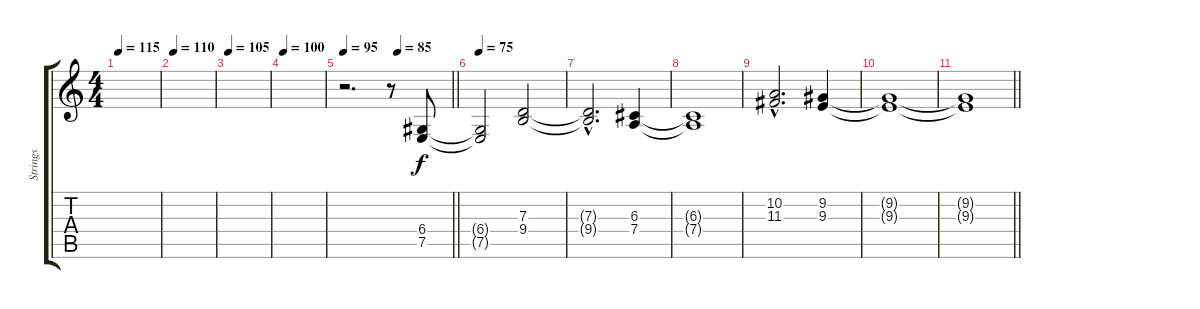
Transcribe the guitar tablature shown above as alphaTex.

\track ("Strings" "Strings") {instrument stringensemble2}
\staff {score tabs}
\tuning (E4 B3 G3 D3 A2 E2) {hide}
\ts (4 4)
\tempo 115
\clef g2
\ks c
|
\tempo 110
|
\tempo 105
|
\tempo 100
|
\tempo 95
\tempo (85 0.5)
\barLineRight lightlight
r.2{d} r.8 (6.4 7.5).8 |
\tempo 75
(6.4{t} 7.5{t}).2 (7.3 9.4).2 |
(7.3{hac t} 9.4{hac t}).2{d} (6.3 7.4).4 |
(6.3{t} 7.4{t}).1 |
(10.2{hac} 11.3{hac}).2{d} (9.2 9.3).4 |
(9.2{t} 9.3{t}).1 |
\barLineRight lightlight
(9.2{t} 9.3{t}).1
